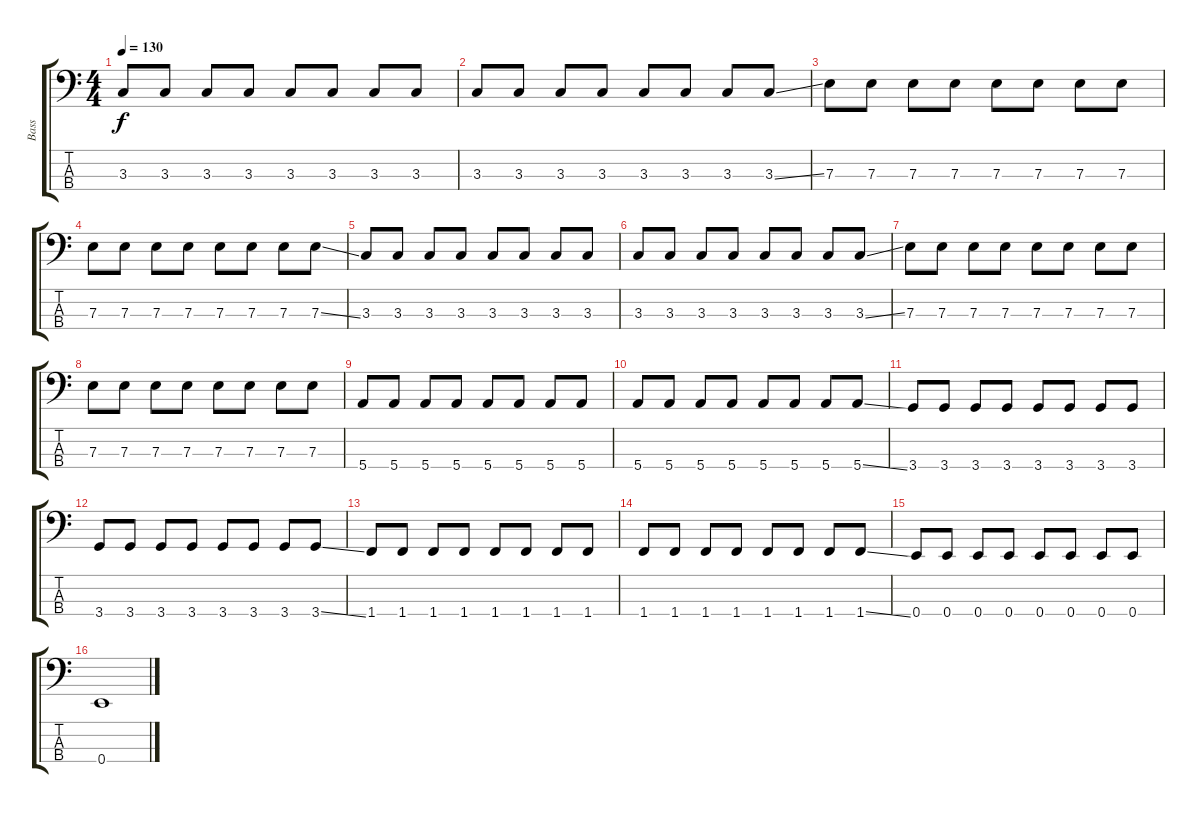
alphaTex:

\track ("Bass" "Bass") {instrument electricbasspick}
\staff {score tabs}
\tuning (G2 D2 A1 E1) {hide}
\ts (4 4)
\tempo 130
\clef f4
\ks c
3.3.8{dy f} 3.3.8 3.3.8 3.3.8 3.3.8 3.3.8 3.3.8 3.3.8 |
3.3.8 3.3.8 3.3.8 3.3.8 3.3.8 3.3.8 3.3.8 3.3{ss}.8 |
7.3.8 7.3.8 7.3.8 7.3.8 7.3.8 7.3.8 7.3.8 7.3.8 |
7.3.8 7.3.8 7.3.8 7.3.8 7.3.8 7.3.8 7.3.8 7.3{ss}.8 |
3.3.8 3.3.8 3.3.8 3.3.8 3.3.8 3.3.8 3.3.8 3.3.8 |
3.3.8 3.3.8 3.3.8 3.3.8 3.3.8 3.3.8 3.3.8 3.3{ss}.8 |
7.3.8 7.3.8 7.3.8 7.3.8 7.3.8 7.3.8 7.3.8 7.3.8 |
7.3.8 7.3.8 7.3.8 7.3.8 7.3.8 7.3.8 7.3.8 7.3.8 |
5.4.8 5.4.8 5.4.8 5.4.8 5.4.8 5.4.8 5.4.8 5.4.8 |
5.4.8 5.4.8 5.4.8 5.4.8 5.4.8 5.4.8 5.4.8 5.4{ss}.8 |
3.4.8 3.4.8 3.4.8 3.4.8 3.4.8 3.4.8 3.4.8 3.4.8 |
3.4.8 3.4.8 3.4.8 3.4.8 3.4.8 3.4.8 3.4.8 3.4{ss}.8 |
1.4.8 1.4.8 1.4.8 1.4.8 1.4.8 1.4.8 1.4.8 1.4.8 |
1.4.8 1.4.8 1.4.8 1.4.8 1.4.8 1.4.8 1.4.8 1.4{ss}.8 |
0.4.8 0.4.8 0.4.8 0.4.8 0.4.8 0.4.8 0.4.8 0.4.8 |
0.4.1
